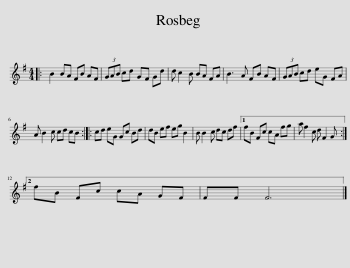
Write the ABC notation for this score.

X:1
L:1/8
M:4/4
I:linebreak $
K:G
V:1 treble
V:1
|: B2 BA FB AF | (3GAB cd GF Gd | d c2 B BA FA | B3 A FB AF | (3GAB cd eG FA |$ %5
 A B2 c cd cB :: cd eG Gc Bd | dB ef eg B2 | B B2 c dc df |1 fB Fc cA fg | %10
 a f2 c d F2 G :|2$ fB Fc cA GF | FF F6 |] %13
